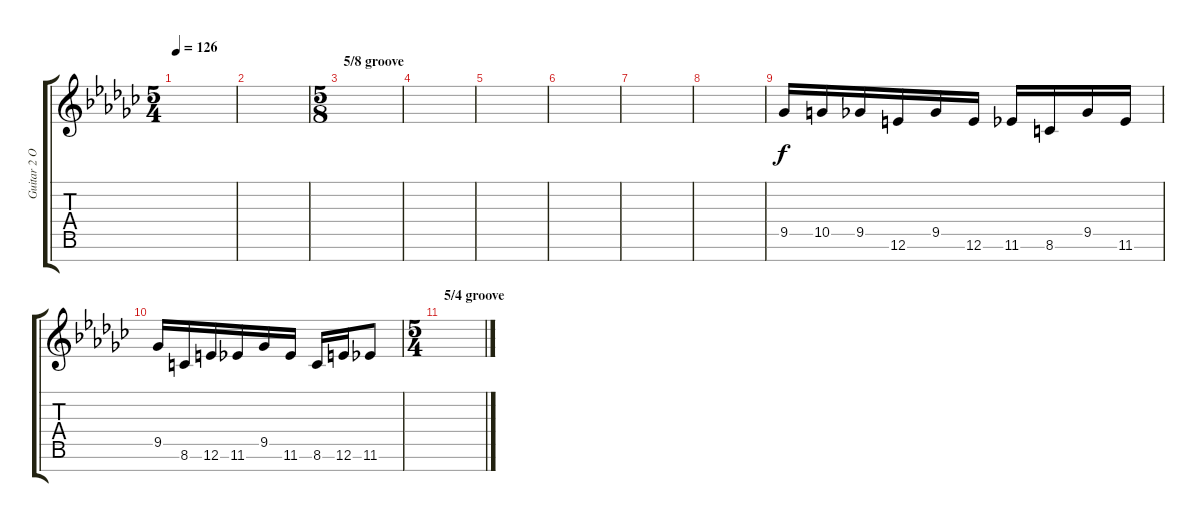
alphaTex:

\track ("Guitar 2 Overdubs" "Guitar 2 O") {instrument distortionguitar}
\staff {score tabs}
\tuning (E4 B3 G3 D3 A2 E2 B1) {hide}
\ts (5 4)
\tempo 126
\clef g2
\ks ebminor
|
|
\ts (5 8)
\section ("" "5/8 groove")
|
|
|
|
|
|
9.5.16 10.5.16 9.5.16 12.6.16 9.5.16 12.6.16 11.6.16 8.6.16 9.5.16 11.6.16 |
9.5.16 8.6.16 12.6.16 11.6.16 9.5.16 11.6.16 8.6.16 12.6.16 11.6.8 |
\ts (5 4)
\section ("" "5/4 groove")
